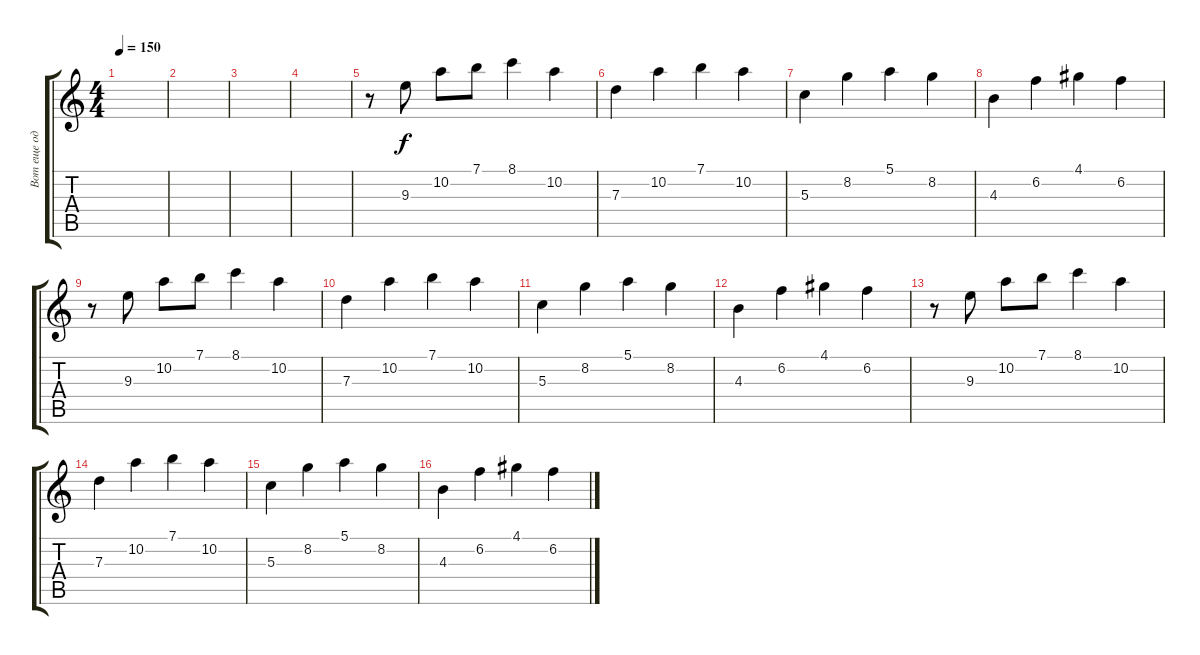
\track ("Вот еще одна" "Вот еще од") {instrument electricguitarclean}
\staff {score tabs}
\tuning (E4 B3 G3 D3 A2 E2) {hide}
\ts (4 4)
\tempo 150
\clef g2
\ks c
|
|
|
|
r.8 9.3.8 10.2.8 7.1.8 8.1.4 10.2.4 |
7.3.4 10.2.4 7.1.4 10.2.4 |
5.3.4 8.2.4 5.1.4 8.2.4 |
4.3.4 6.2.4 4.1.4 6.2.4 |
r.8 9.3.8 10.2.8 7.1.8 8.1.4 10.2.4 |
7.3.4 10.2.4 7.1.4 10.2.4 |
5.3.4 8.2.4 5.1.4 8.2.4 |
4.3.4 6.2.4 4.1.4 6.2.4 |
r.8 9.3.8 10.2.8 7.1.8 8.1.4 10.2.4 |
7.3.4 10.2.4 7.1.4 10.2.4 |
5.3.4 8.2.4 5.1.4 8.2.4 |
4.3.4 6.2.4 4.1.4 6.2.4
